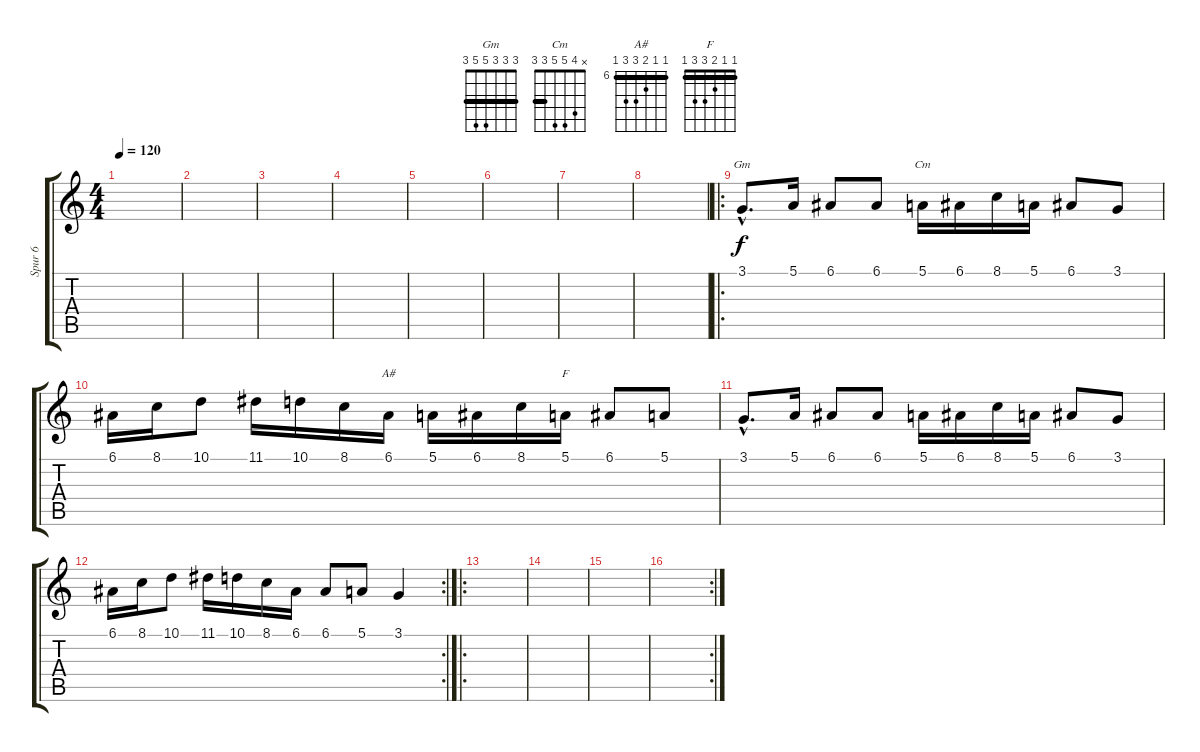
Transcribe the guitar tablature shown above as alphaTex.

\track ("Spur 6" "Spur 6") {instrument bagpipe}
\staff {score tabs}
\tuning (E4 B3 G3 D3 A2 D2) {hide}
\chord ("Gm" 3 3 3 5 5 3) {barre 3}
\chord ("Cm" x 4 5 5 3 3) {barre 3}
\chord ("A#" 6 6 7 8 8 6) {firstfret 6 barre 6}
\chord ("F" 1 1 2 3 3 1) {barre 1}
\ts (4 4)
\tempo 120
\clef g2
\ks c
|
|
|
|
|
|
|
|
\ro
3.1{hac}.8{d ch "Gm"} 5.1.16 6.1.8 6.1.8 5.1.16{ch "Cm"} 6.1.16 8.1.16 5.1.16 6.1.8 3.1.8 |
6.1.16 8.1.16 10.1.8 11.1.16 10.1.16 8.1.16 6.1.16{ch "A#"} 5.1.16 6.1.16 8.1.16 5.1.16{ch "F"} 6.1.8 5.1.8 |
3.1{hac}.8{d} 5.1.16 6.1.8 6.1.8 5.1.16 6.1.16 8.1.16 5.1.16 6.1.8 3.1.8 |
\rc 2
6.1.16 8.1.16 10.1.8 11.1.16 10.1.16 8.1.16 6.1.16 6.1.8 5.1.8 3.1.4 |
\ro
|
|
|
\rc 2
